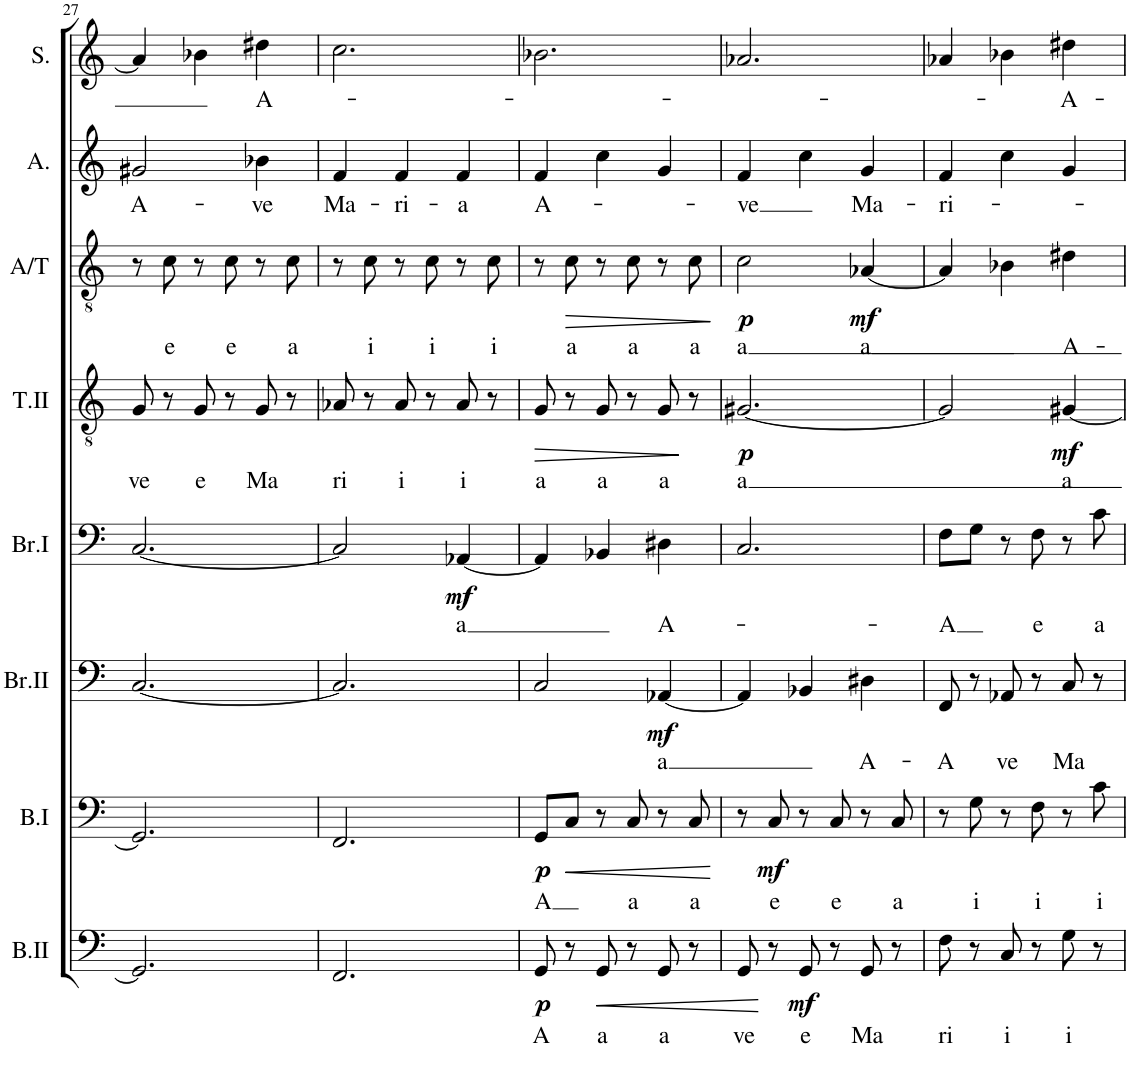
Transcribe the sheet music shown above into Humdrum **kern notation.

**kern	**text	**dynam	**kern	**text	**dynam	**kern	**text	**dynam	**kern	**text	**dynam	**kern	**text	**dynam	**kern	**text	**dynam	**kern	**text	**kern	**text
*part8	*part8	*part8	*part7	*part7	*part7	*part6	*part6	*part6	*part5	*part5	*part5	*part4	*part4	*part4	*part3	*part3	*part3	*part2	*part2	*part1	*part1
*staff8	*staff8	*staff8	*staff7	*staff7	*staff7	*staff6	*staff6	*staff6	*staff5	*staff5	*staff5	*staff4	*staff4	*staff4	*staff3	*staff3	*staff3	*staff2	*staff2	*staff1	*staff1
*I"Bass II	*	*	*I"Bass I	*	*	*I"Baritone II	*	*	*I"Baritone I	*	*	*I"Tenor II	*	*	*I"Altenor	*	*	*I"Alto	*	*I"Soprano	*
*I'B.II	*	*	*I'B.I	*	*	*I'Br.II	*	*	*I'Br.I	*	*	*I'T.II	*	*	*I'A/T	*	*	*I'A.	*	*I'S.	*
!!LO:PB:g=z
*clefF4	*	*	*clefF4	*	*	*clefF4	*	*	*clefF4	*	*	*clefGv2	*	*	*clefGv2	*	*	*clefG2	*	*clefG2	*
*	*	*	*	*	*	*	*	*	*	*	*	*	*	*	*Trd1c2	*	*	*	*	*	*
*k[]	*	*	*k[]	*	*	*k[]	*	*	*k[]	*	*	*k[]	*	*	*k[]	*	*	*k[]	*	*k[]	*
*M3/4	*	*	*M3/4	*	*	*M3/4	*	*	*M3/4	*	*	*M3/4	*	*	*M3/4	*	*	*M3/4	*	*M3/4	*
=27	=27	=27	=27	=27	=27	=27	=27	=27	=27	=27	=27	=27	=27	=27	=27	=27	=27	=27	=27	=27	=27
!	!	!	!	!	!	!	!	!	!	!	!	!	!LO:LY:b	!	!	!	!	!	!LO:LY:b	!	!
2.GG#/]	.	.	2.GG#/]	.	.	[2.C/	.	.	[2.C/	.	.	8G/	ve	.	8r	.	.	2g#X/	A-	4a-/]	.
!	!	!	!	!	!	!	!	!	!	!	!	!	!	!	!	!LO:LY:b	!	!	!	!	!
.	.	.	.	.	.	.	.	.	.	.	.	8r	.	.	8c\	e	.	.	.	.	.
!	!	!	!	!	!	!	!	!	!	!	!	!	!LO:LY:b	!	!	!	!	!	!	!	!
.	.	.	.	.	.	.	.	.	.	.	.	8G/	e	.	8r	.	.	.	.	4b-X\	.
!	!	!	!	!	!	!	!	!	!	!	!	!	!	!	!	!LO:LY:b	!	!	!	!	!
.	.	.	.	.	.	.	.	.	.	.	.	8r	.	.	8c\	e	.	.	.	.	.
!	!	!	!	!	!	!	!	!	!	!	!	!	!LO:LY:b	!	!	!	!	!	!LO:LY:b	!	!LO:LY:b
.	.	.	.	.	.	.	.	.	.	.	.	8G/	Ma	.	8r	.	.	4b-X\	-ve	4dd#X\	A-
!	!	!	!	!	!	!	!	!	!	!	!	!	!	!	!	!LO:LY:b	!	!	!	!	!
.	.	.	.	.	.	.	.	.	.	.	.	8r	.	.	8c\	a	.	.	.	.	.
=28	=28	=28	=28	=28	=28	=28	=28	=28	=28	=28	=28	=28	=28	=28	=28	=28	=28	=28	=28	=28	=28
!	!	!	!	!	!	!	!	!	!	!	!	!	!LO:LY:b	!	!	!	!	!	!LO:LY:b	!	!
2.FF/	.	.	2.FF/	.	.	2.C/]	.	.	2C/]	.	.	8A-X/	ri	.	8r	.	.	4f/	Ma-	2.cc\	.
!	!	!	!	!	!	!	!	!	!	!	!	!	!	!	!	!LO:LY:b	!	!	!	!	!
.	.	.	.	.	.	.	.	.	.	.	.	8r	.	.	8c\	i	.	.	.	.	.
!	!	!	!	!	!	!	!	!	!	!	!	!	!LO:LY:b	!	!	!	!	!	!LO:LY:b	!	!
.	.	.	.	.	.	.	.	.	.	.	.	8A-/	i	.	8r	.	.	4f/	-ri-	.	.
!	!	!	!	!	!	!	!	!	!	!	!	!	!	!	!	!LO:LY:b	!	!	!	!	!
.	.	.	.	.	.	.	.	.	.	.	.	8r	.	.	8c\	i	.	.	.	.	.
!	!	!	!	!	!	!	!	!	!	!LO:LY:b	!LO:DY:b	!	!LO:LY:b	!	!	!	!	!	!LO:LY:b	!	!
.	.	.	.	.	.	.	.	.	[4AA-X/	-a	mf	8A-/	i	.	8r	.	.	4f/	-a	.	.
!	!	!	!	!	!	!	!	!	!	!	!	!	!	!	!	!LO:LY:b	!	!	!	!	!
.	.	.	.	.	.	.	.	.	.	.	.	8r	.	.	8c\	i	.	.	.	.	.
=29	=29	=29	=29	=29	=29	=29	=29	=29	=29	=29	=29	=29	=29	=29	=29	=29	=29	=29	=29	=29	=29
!	!LO:LY:b	!LO:DY:b	!	!LO:LY:b	!LO:DY:b	!	!	!	!	!	!	!	!LO:LY:b	!LO:HP:b	!	!	!	!	!LO:LY:b	!	!
8GG/	A	p	8GG/L	-A	p	2C/	.	.	4AA-/]	.	.	8G/	a	>	8r	.	.	4f/	A-	2.b-X\	.
!	!	!	!	!	!LO:HP:b	!	!	!	!	!	!	!	!	!	!	!LO:LY:b	!LO:HP:b	!	!	!	!
8r	.	.	8C/J	.	<	.	.	.	.	.	.	8r	.	.	8c\	a	>	.	.	.	.
!	!LO:LY:b	!LO:HP:b	!	!	!	!	!	!	!	!	!	!	!LO:LY:b	!	!	!	!	!	!	!	!
8GG/	a	<	8r	.	.	.	.	.	4BB-X/	.	.	8G/	a	.	8r	.	.	4cc\	.	.	.
!	!	!	!	!LO:LY:b	!	!	!	!	!	!	!	!	!	!	!	!LO:LY:b	!	!	!	!	!
8r	.	.	8C/	a	.	.	.	.	.	.	.	8r	.	.	8c\	a	.	.	.	.	.
!	!LO:LY:b	!	!	!	!	!	!LO:LY:b	!LO:DY:b	!	!LO:LY:b	!	!	!LO:LY:b	!	!	!	!	!	!	!	!
8GG/	a	.	8r	.	.	[4AA-X/	-a	mf	4D#X\	A-	.	8G/	a	.	8r	.	.	4g/	.	.	.
!	!	!	!	!LO:LY:b	!	!	!	!	!	!	!	!	!	!	!	!LO:LY:b	!	!	!	!	!
8r	.	.	8C/	a	.	.	.	.	.	.	.	8r	.	]	8c\	a	.	.	.	.	.
.	.	.	.	.	[	.	.	.	.	.	.	.	.	.	.	.	]	.	.	.	.
=30	=30	=30	=30	=30	=30	=30	=30	=30	=30	=30	=30	=30	=30	=30	=30	=30	=30	=30	=30	=30	=30
!	!LO:LY:b	!	!	!	!	!	!	!	!	!	!	!	!LO:LY:b	!LO:DY:b	!	!LO:LY:b	!LO:DY:b	!	!LO:LY:b	!	!
8GG/	ve	.	8r	.	.	4AA-/]	.	.	2.C/	.	.	[2.G#X/	a	p	2c\	a	p	4f/	-ve	2.a-X/	.
!	!	!	!	!LO:LY:b	!LO:DY:b	!	!	!	!	!	!	!	!	!	!	!	!	!	!	!	!
8r	.	[	8C/	e	mf	.	.	.	.	.	.	.	.	.	.	.	.	.	.	.	.
!	!LO:LY:b	!LO:DY:b	!	!	!	!	!	!	!	!	!	!	!	!	!	!	!	!	!	!	!
8GG/	e	mf	8r	.	.	4BB-X/	.	.	.	.	.	.	.	.	.	.	.	4cc\	.	.	.
!	!	!	!	!LO:LY:b	!	!	!	!	!	!	!	!	!	!	!	!	!	!	!	!	!
8r	.	.	8C/	e	.	.	.	.	.	.	.	.	.	.	.	.	.	.	.	.	.
!	!LO:LY:b	!	!	!	!	!	!LO:LY:b	!	!	!	!	!	!	!	!	!LO:LY:b	!LO:DY:b	!	!LO:LY:b	!	!
8GG/	Ma	.	8r	.	.	4D#X\	A-	.	.	.	.	.	.	.	[4A-X/	-a	mf	4g/	Ma-	.	.
!	!	!	!	!LO:LY:b	!	!	!	!	!	!	!	!	!	!	!	!	!	!	!	!	!
8r	.	.	8C/	a	.	.	.	.	.	.	.	.	.	.	.	.	.	.	.	.	.
=31	=31	=31	=31	=31	=31	=31	=31	=31	=31	=31	=31	=31	=31	=31	=31	=31	=31	=31	=31	=31	=31
!	!LO:LY:b	!	!	!	!	!	!LO:LY:b	!	!	!LO:LY:b	!	!	!	!	!	!	!	!	!LO:LY:b	!	!
8F\	ri	.	8r	.	.	8FF/	A	.	8F\L	-A	.	2G#/]	.	.	4A-/]	.	.	4f/	-ri-	4a-X/	.
!	!	!	!	!LO:LY:b	!	!	!	!	!	!	!	!	!	!	!	!	!	!	!	!	!
8r	.	.	8G\	i	.	8r	.	.	8G\J	.	.	.	.	.	.	.	.	.	.	.	.
!	!LO:LY:b	!	!	!	!	!	!LO:LY:b	!	!	!	!	!	!	!	!	!	!	!	!	!	!
8C/	i	.	8r	.	.	8AA-X/	ve	.	8r	.	.	.	.	.	4B-X\	.	.	4cc\	.	4b-X\	.
!	!	!	!	!LO:LY:b	!	!	!	!	!	!LO:LY:b	!	!	!	!	!	!	!	!	!	!	!
8r	.	.	8F\	i	.	8r	.	.	8F\	e	.	.	.	.	.	.	.	.	.	.	.
!	!LO:LY:b	!	!	!	!	!	!LO:LY:b	!	!	!	!	!	!LO:LY:b	!LO:DY:b	!	!LO:LY:b	!	!	!	!	!LO:LY:b
8G\	i	.	8r	.	.	8C/	Ma	.	8r	.	.	[4G#X/	-a	mf	4d#X\	A-	.	4g/	.	4dd#X\	A-
!	!	!	!	!LO:LY:b	!	!	!	!	!	!LO:LY:b	!	!	!	!	!	!	!	!	!	!	!
8r	.	.	8c\	i	.	8r	.	.	8c\	a	.	.	.	.	.	.	.	.	.	.	.
=	=	=	=	=	=	=	=	=	=	=	=	=	=	=	=	=	=	=	=	=	=
*-	*-	*-	*-	*-	*-	*-	*-	*-	*-	*-	*-	*-	*-	*-	*-	*-	*-	*-	*-	*-	*-
